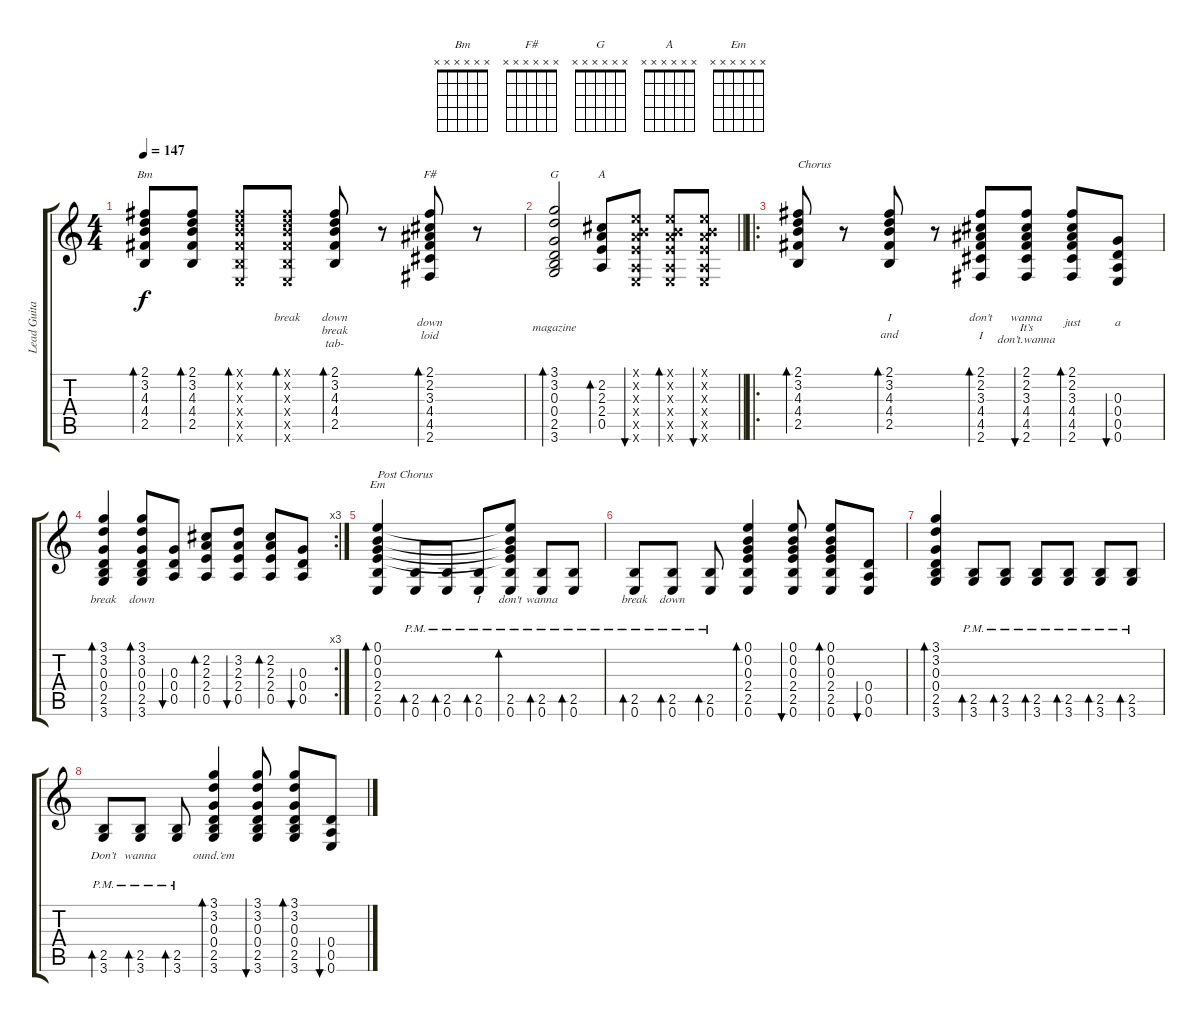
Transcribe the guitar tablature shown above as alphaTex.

\track ("Lead Guitar" "Lead Guita") {instrument overdrivenguitar}
\staff {score tabs}
\tuning (E4 B3 G3 D3 A2 E2) {hide}
\chord ("Bm" x x x x x x)
\chord ("F#" x x x x x x)
\chord ("G" x x x x x x)
\chord ("A" x x x x x x)
\chord ("Em" x x x x x x)
\ts (4 4)
\tempo 147
\clef g2
\ks c
(2.1 3.2 4.3 4.4 2.5).8{bd 30 ch "Bm" lyrics (0 "") lyrics (1 "") lyrics (2 "") lyrics (3 "") lyrics (4 "") dy f} (2.1 3.2 4.3 4.4 2.5).8{bd 30 lyrics (0 "") lyrics (1 "") lyrics (2 "") lyrics (3 "") lyrics (4 "")} (2.1{x} 3.2{x} 4.3{x} 4.4{x} 2.5{x} 0.6{x}).8{bd 30 lyrics (0 "") lyrics (1 "") lyrics (2 "") lyrics (3 "") lyrics (4 "")} (2.1{x} 3.2{x} 4.3{x} 4.4{x} 2.5{x} 0.6{x}).8{bd 30 lyrics (0 "break") lyrics (1 "") lyrics (2 "") lyrics (3 "") lyrics (4 "")} (2.1 3.2 4.3 4.4 2.5).8{bd 30 lyrics (0 "down") lyrics (1 "break") lyrics (2 "tab-") lyrics (3 "") lyrics (4 "")} r.8 (2.1 2.2 3.3 4.4 4.5 2.6).8{bd 30 ch "F#" lyrics (0 "") lyrics (1 "down") lyrics (2 "loid") lyrics (3 "") lyrics (4 "")} r.8 |
\barLineRight lightlight
(3.1 3.2 0.3 0.4 2.5 3.6).2{bd 30 ch "G" lyrics (0 "") lyrics (1 "") lyrics (2 "magazine") lyrics (3 "") lyrics (4 "")} (2.2 2.3 2.4 0.5).8{bd 30 ch "A" lyrics (0 "") lyrics (1 "") lyrics (2 "") lyrics (3 "") lyrics (4 "")} (0.1{x} 0.2{x} 2.3{x} 2.4{x} 0.5{x} 0.6{x}).8{bu 30 lyrics (0 "") lyrics (1 "") lyrics (2 "") lyrics (3 "") lyrics (4 "")} (0.1{x} 0.2{x} 2.3{x} 2.4{x} 0.5{x} 0.6{x}).8{bd 30 lyrics (0 "") lyrics (1 "") lyrics (2 "") lyrics (3 "") lyrics (4 "")} (0.1{x} 0.2{x} 2.3{x} 2.4{x} 0.5{x} 0.6{x}).8{bu 30 lyrics (0 "") lyrics (1 "") lyrics (2 "") lyrics (3 "") lyrics (4 "")} |
\ro
(2.1 3.2 4.3 4.4 2.5).8{bd 30 txt "Chorus" lyrics (0 "") lyrics (1 "") lyrics (2 "") lyrics (3 "") lyrics (4 "")} r.8 (2.1 3.2 4.3 4.4 2.5).8{bd 30 lyrics (0 "I") lyrics (1 "") lyrics (2 "and") lyrics (3 "") lyrics (4 "")} r.8 (2.1 2.2 3.3 4.4 4.5 2.6).8{bd 30 lyrics (0 "don't") lyrics (1 "") lyrics (2 "I") lyrics (3 "") lyrics (4 "")} (2.1 2.2 3.3 4.4 4.5 2.6).8{bu 30 lyrics (0 "wanna") lyrics (1 "It’s") lyrics (2 "don’t.wanna") lyrics (3 "") lyrics (4 "")} (2.1 2.2 3.3 4.4 4.5 2.6).8{bd 30 lyrics (0 "") lyrics (1 "just") lyrics (2 "") lyrics (3 "") lyrics (4 "")} (0.3 0.4 0.5 0.6).8{bu 30 lyrics (0 "") lyrics (1 "a") lyrics (2 "") lyrics (3 "") lyrics (4 "")} |
\rc 3
(3.1 3.2 0.3 0.4 2.5 3.6).4{bd 30 lyrics (0 "break") lyrics (1 "") lyrics (2 "") lyrics (3 "") lyrics (4 "")} (3.1 3.2 0.3 0.4 2.5 3.6).8{bd 30 lyrics (0 "down") lyrics (1 "") lyrics (2 "") lyrics (3 "") lyrics (4 "")} (0.3 0.4 0.5).8{bu 30 lyrics (0 "") lyrics (1 "") lyrics (2 "") lyrics (3 "") lyrics (4 "")} (2.2 2.3 2.4 0.5).8{bd 30 lyrics (0 "") lyrics (1 "") lyrics (2 "") lyrics (3 "") lyrics (4 "")} (3.2 2.3 2.4 0.5).8{bu 30 lyrics (0 "") lyrics (1 "") lyrics (2 "") lyrics (3 "") lyrics (4 "")} (2.2 2.3 2.4 0.5).8{bd 30 lyrics (0 "") lyrics (1 "") lyrics (2 "") lyrics (3 "") lyrics (4 "")} (0.3 0.4 0.5).8{bu 30 lyrics (0 "") lyrics (1 "") lyrics (2 "") lyrics (3 "") lyrics (4 "")} |
(0.1 0.2 0.3 2.4 2.5 0.6).4{bd 30 ch "Em" txt "Post Chorus" lyrics (0 "") lyrics (1 "") lyrics (2 "") lyrics (3 "") lyrics (4 "")} (2.5{pm} 0.6{pm}).8{bd 30 lyrics (0 "") lyrics (1 "") lyrics (2 "") lyrics (3 "") lyrics (4 "")} (2.5{pm} 0.6{pm}).8{bd 30 lyrics (0 "") lyrics (1 "") lyrics (2 "") lyrics (3 "") lyrics (4 "")} (2.5{pm} 0.6{pm}).8{bd 30 lyrics (0 "I") lyrics (1 "") lyrics (2 "") lyrics (3 "") lyrics (4 "")} (0.1{t} 0.2{t} 0.3{t} 2.4{t} 2.5{pm} 0.6{pm}).8{bd 30 lyrics (0 "don't") lyrics (1 "") lyrics (2 "") lyrics (3 "") lyrics (4 "")} (2.5{pm} 0.6{pm}).8{bd 30 lyrics (0 "wanna") lyrics (1 "") lyrics (2 "") lyrics (3 "") lyrics (4 "")} (2.5{pm} 0.6{pm}).8{bd 30 lyrics (0 "") lyrics (1 "") lyrics (2 "") lyrics (3 "") lyrics (4 "")} |
(2.5{pm} 0.6{pm}).8{bd 30 lyrics (0 "break") lyrics (1 "") lyrics (2 "") lyrics (3 "") lyrics (4 "")} (2.5{pm} 0.6{pm}).8{bd 30 lyrics (0 "down") lyrics (1 "") lyrics (2 "") lyrics (3 "") lyrics (4 "")} (2.5{pm} 0.6{pm}).8{bd 30 lyrics (0 "") lyrics (1 "") lyrics (2 "") lyrics (3 "") lyrics (4 "")} (0.1 0.2 0.3 2.4 2.5 0.6).4{bd 30 lyrics (0 "") lyrics (1 "") lyrics (2 "") lyrics (3 "") lyrics (4 "")} (0.1 0.2 0.3 2.4 2.5 0.6).8{bu 30 lyrics (0 "") lyrics (1 "") lyrics (2 "") lyrics (3 "") lyrics (4 "")} (0.1 0.2 0.3 2.4 2.5 0.6).8{bd 30 lyrics (0 "") lyrics (1 "") lyrics (2 "") lyrics (3 "") lyrics (4 "")} (0.4 0.5 0.6).8{bu 30 lyrics (0 "") lyrics (1 "") lyrics (2 "") lyrics (3 "") lyrics (4 "")} |
(3.1 3.2 0.3 0.4 2.5 3.6).4{bd 30 lyrics (0 "") lyrics (1 "") lyrics (2 "") lyrics (3 "") lyrics (4 "")} (2.5{pm} 3.6{pm}).8{bd 30 lyrics (0 "") lyrics (1 "") lyrics (2 "") lyrics (3 "") lyrics (4 "")} (2.5{pm} 3.6{pm}).8{bd 30 lyrics (0 "") lyrics (1 "") lyrics (2 "") lyrics (3 "") lyrics (4 "")} (2.5{pm} 3.6{pm}).8{bd 30 lyrics (0 "") lyrics (1 "") lyrics (2 "") lyrics (3 "") lyrics (4 "")} (2.5{pm} 3.6{pm}).8{bd 30 lyrics (0 "") lyrics (1 "") lyrics (2 "") lyrics (3 "") lyrics (4 "")} (2.5{pm} 3.6{pm}).8{bd 30 lyrics (0 "") lyrics (1 "") lyrics (2 "") lyrics (3 "") lyrics (4 "")} (2.5{pm} 3.6{pm}).8{bd 30 lyrics (0 "") lyrics (1 "") lyrics (2 "") lyrics (3 "") lyrics (4 "")} |
(2.5{pm} 3.6{pm}).8{bd 30 lyrics (0 "Don’t") lyrics (1 "") lyrics (2 "") lyrics (3 "") lyrics (4 "")} (2.5{pm} 3.6{pm}).8{bd 30 lyrics (0 "wanna") lyrics (1 "") lyrics (2 "") lyrics (3 "") lyrics (4 "")} (2.5{pm} 3.6{pm}).8{bd 30 lyrics (0 "") lyrics (1 "") lyrics (2 "") lyrics (3 "") lyrics (4 "")} (3.1 3.2 0.3 0.4 2.5 3.6).4{bd 30 lyrics (0 "ound.‘em") lyrics (1 "") lyrics (2 "") lyrics (3 "") lyrics (4 "")} (3.1 3.2 0.3 0.4 2.5 3.6).8{bu 30 lyrics (0 "") lyrics (1 "") lyrics (2 "") lyrics (3 "") lyrics (4 "")} (3.1 3.2 0.3 0.4 2.5 3.6).8{bd 30 lyrics (0 "") lyrics (1 "") lyrics (2 "") lyrics (3 "") lyrics (4 "")} (0.4 0.5 0.6).8{bu 30 lyrics (0 "") lyrics (1 "") lyrics (2 "") lyrics (3 "") lyrics (4 "")}
